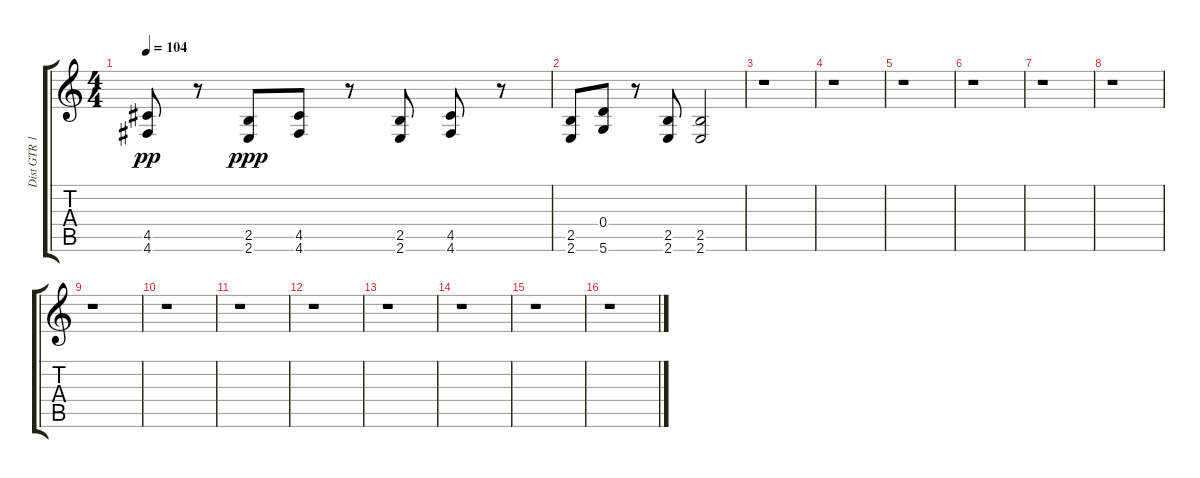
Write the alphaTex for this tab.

\track ("Dist GTR 1" "Dist GTR 1") {instrument distortionguitar}
\staff {score tabs}
\tuning (E4 B3 G3 D3 A2 D2) {hide}
\ts (4 4)
\tempo 104
\clef g2
\ks c
(4.5 4.6).8{dy pp} r.8 (2.5 2.6).8{dy ppp} (4.5 4.6).8 r.8 (2.5 2.6).8 (4.5 4.6).8 r.8 |
(2.5 2.6).8 (0.4 5.6).8 r.8 (2.5 2.6).8 (2.5 2.6).2 |
r.1 |
r.1 |
r.1 |
r.1 |
r.1 |
r.1 |
r.1 |
r.1 |
r.1 |
r.1 |
r.1 |
r.1 |
r.1 |
r.1
